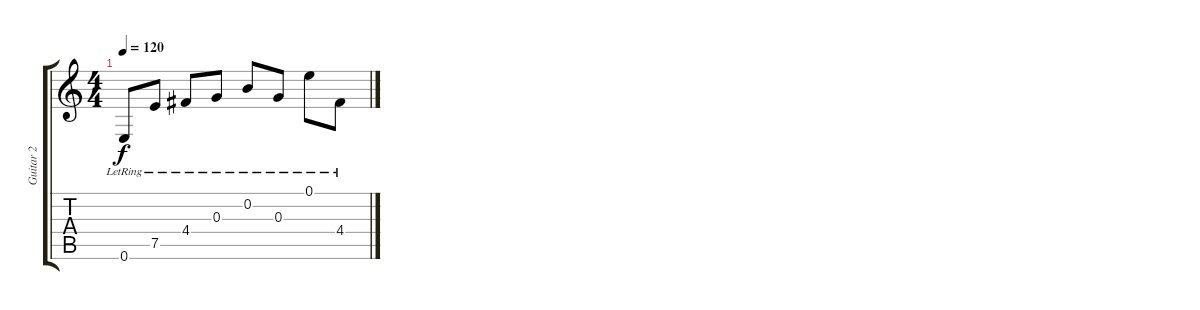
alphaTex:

\track ("Guitar 2" "Guitar 2") {instrument acousticguitarsteel}
\staff {score tabs}
\tuning (E4 B3 G3 D3 A2 E2) {hide}
\ts (4 4)
\tempo 120
\clef g2
\ks c
0.6{lr}.8{dy f} 7.5{lr}.8 4.4{lr}.8 0.3{lr}.8 0.2{lr}.8 0.3{lr}.8 0.1{lr}.8 4.4{lr}.8
